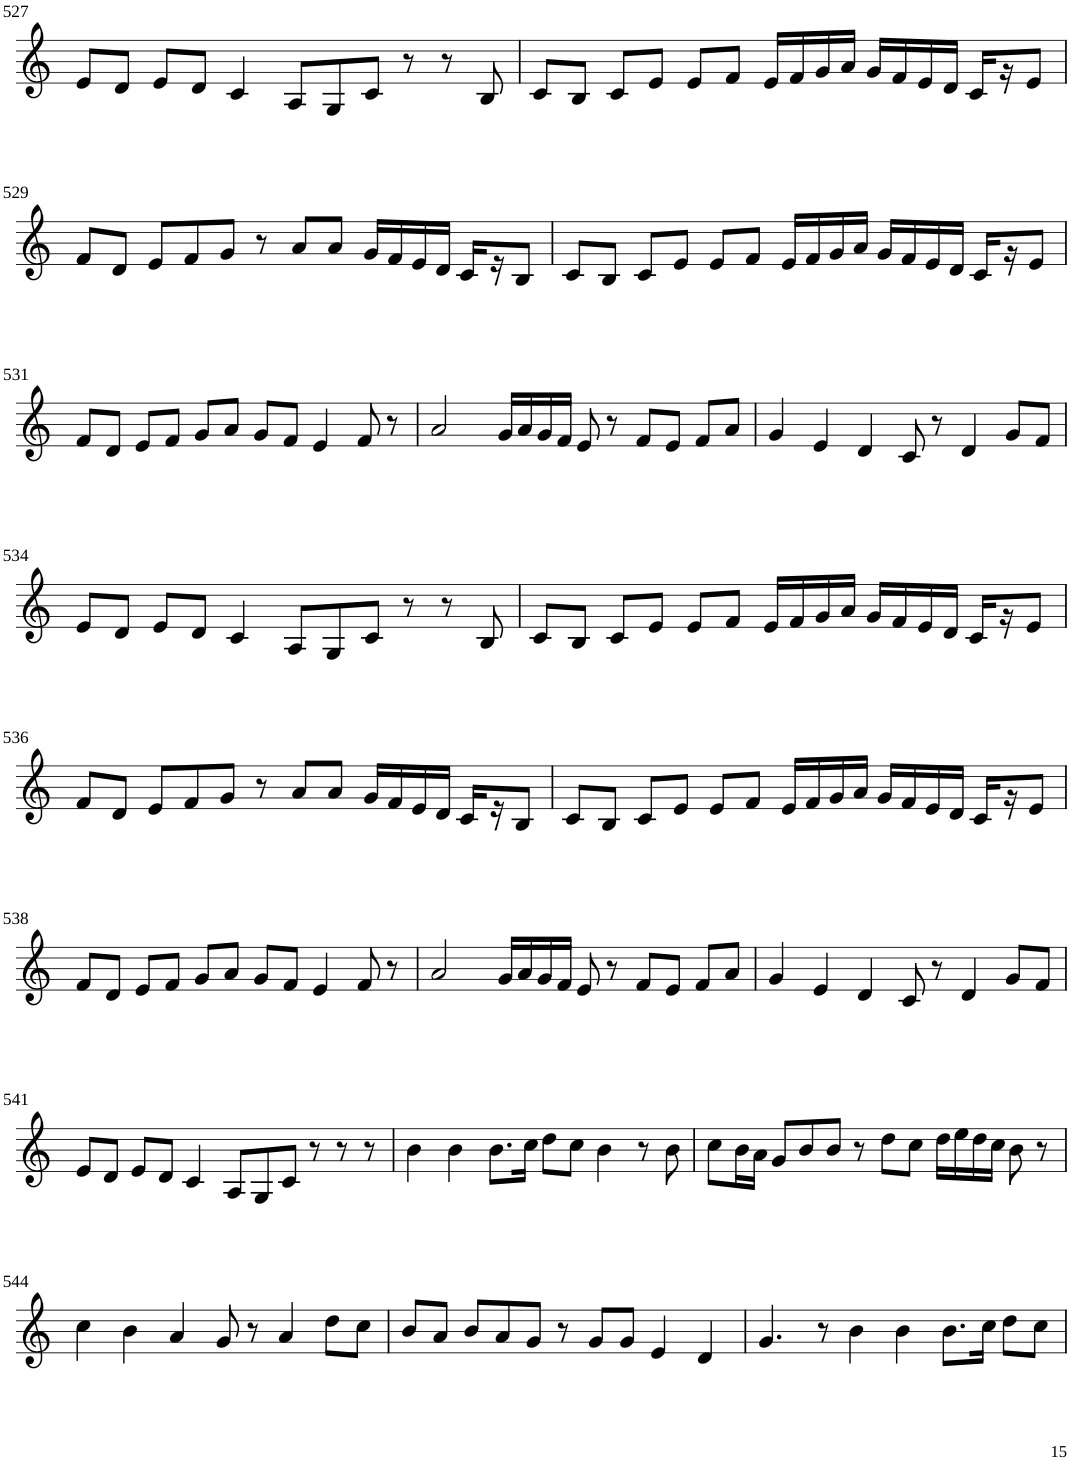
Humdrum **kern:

**kern
*part1
*staff1
*I"Violin
!!LO:PB:g=z
*clefG2
*k[]
*M6/4
=527
8e/L
8d/J
8e/L
8d/J
4c/
8A/L
8G/
8c/J
8r
8r
8B/
=528
8c/L
8B/J
8c/L
8e/J
8e/L
8f/J
16e/LL
16f/
16g/
16a/JJ
16g/LL
16f/
16e/
16d/JJ
16c/LL
16r
8e/J
!!LO:LB:g=z
=529
8f/L
8d/J
8e/L
8f/
8g/J
8r
8a/L
8a/J
16g/LL
16f/
16e/
16d/JJ
16c/LL
16r
8B/J
=530
8c/L
8B/J
8c/L
8e/J
8e/L
8f/J
16e/LL
16f/
16g/
16a/JJ
16g/LL
16f/
16e/
16d/JJ
16c/LL
16r
8e/J
!!LO:LB:g=z
=531
8f/L
8d/J
8e/L
8f/J
8g/L
8a/J
8g/L
8f/J
4e/
8f/
8r
=532
2a/
16g/LL
16a/
16g/
16f/JJ
8e/
8r
8f/L
8e/J
8f/L
8a/J
=533
4g/
4e/
4d/
8c/
8r
4d/
8g/L
8f/J
!!LO:LB:g=z
=534
8e/L
8d/J
8e/L
8d/J
4c/
8A/L
8G/
8c/J
8r
8r
8B/
=535
8c/L
8B/J
8c/L
8e/J
8e/L
8f/J
16e/LL
16f/
16g/
16a/JJ
16g/LL
16f/
16e/
16d/JJ
16c/LL
16r
8e/J
!!LO:LB:g=z
=536
8f/L
8d/J
8e/L
8f/
8g/J
8r
8a/L
8a/J
16g/LL
16f/
16e/
16d/JJ
16c/LL
16r
8B/J
=537
8c/L
8B/J
8c/L
8e/J
8e/L
8f/J
16e/LL
16f/
16g/
16a/JJ
16g/LL
16f/
16e/
16d/JJ
16c/LL
16r
8e/J
!!LO:LB:g=z
=538
8f/L
8d/J
8e/L
8f/J
8g/L
8a/J
8g/L
8f/J
4e/
8f/
8r
=539
2a/
16g/LL
16a/
16g/
16f/JJ
8e/
8r
8f/L
8e/J
8f/L
8a/J
=540
4g/
4e/
4d/
8c/
8r
4d/
8g/L
8f/J
!!LO:LB:g=z
=541
8e/L
8d/J
8e/L
8d/J
4c/
8A/L
8G/
8c/J
8r
8r
8r
=542
4b\
4b\
8.b\L
16cc\Jk
8dd\L
8cc\J
4b\
8r
8b\
=543
8cc\L
16b\L
16a\JJ
8g/L
8b/
8b/J
8r
8dd\L
8cc\J
16dd\LL
16ee\
16dd\
16cc\JJ
8b\
8r
!!LO:LB:g=z
=544
4cc\
4b\
4a/
8g/
8r
4a/
8dd\L
8cc\J
=545
8b/L
8a/J
8b/L
8a/
8g/J
8r
8g/L
8g/J
4e/
4d/
=546
4.g/
8r
4b\
4b\
8.b\L
16cc\Jk
8dd\L
8cc\J
=
*-
